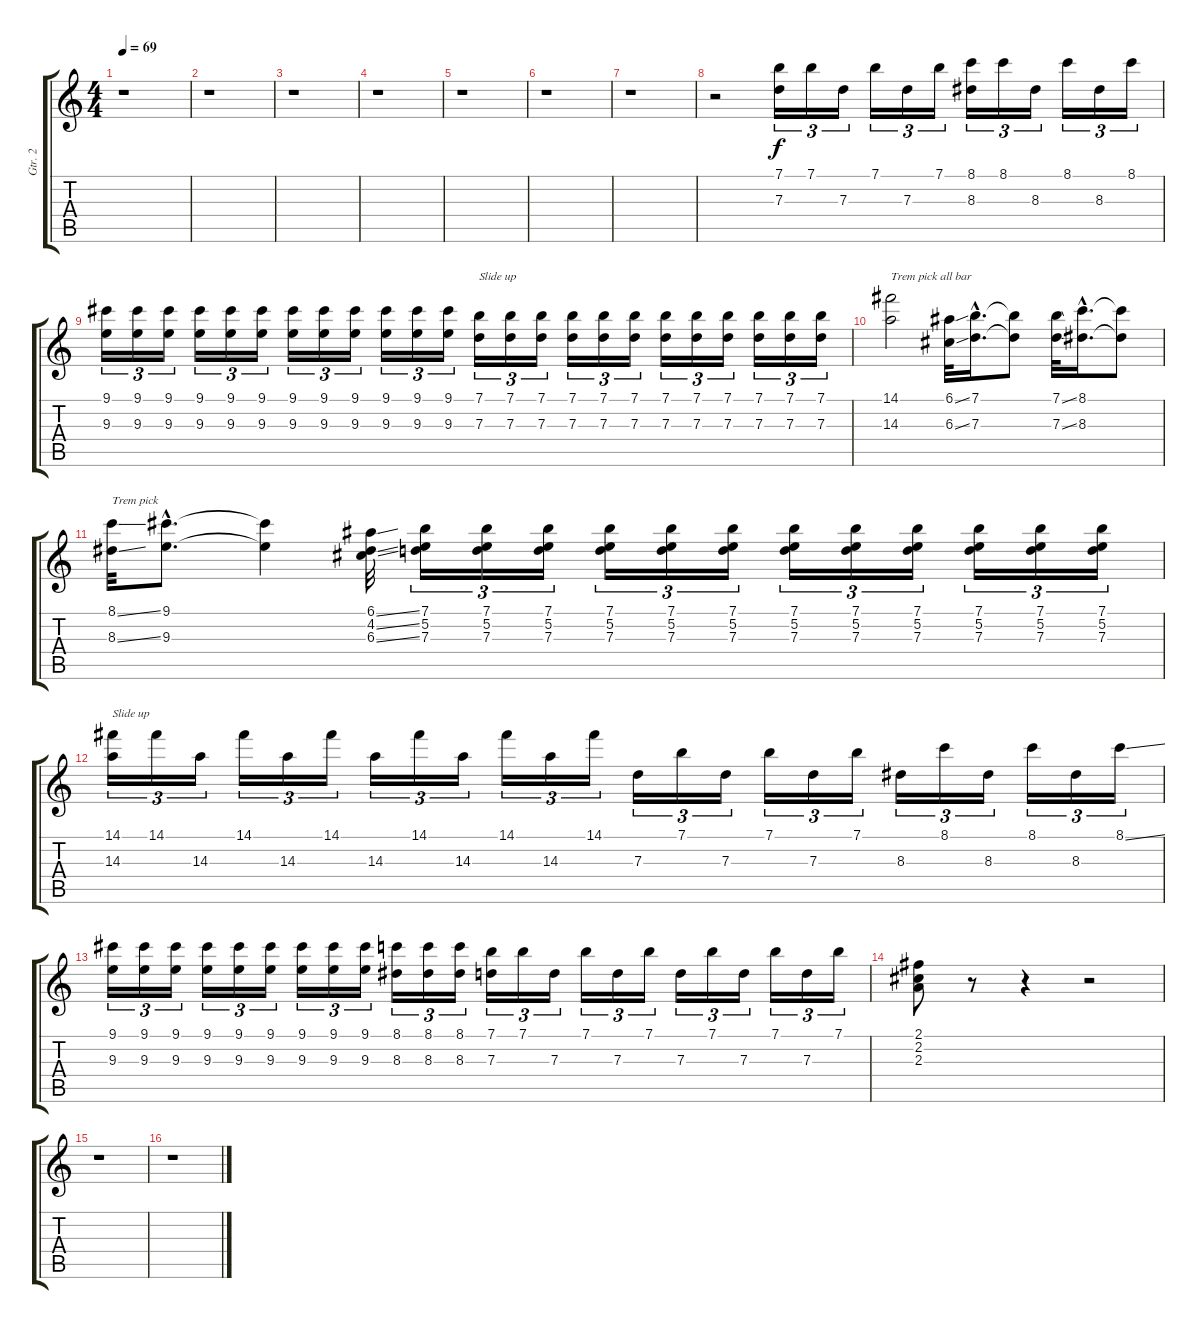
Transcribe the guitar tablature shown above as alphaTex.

\track ("Gtr. 2" "Gtr. 2") {instrument overdrivenguitar}
\staff {score tabs}
\tuning (E4 B3 G3 D3 A2 E2) {hide}
\ts (4 4)
\tempo 69
\clef g2
\ks c
r.1{dy f instrument overdrivenguitar} |
r.1 |
r.1 |
r.1 |
r.1 |
r.1 |
r.1 |
r.2 (7.1 7.3).16{tu (3 2)} 7.1.16{tu (3 2)} 7.3.16{tu (3 2)} 7.1.16{tu (3 2)} 7.3.16{tu (3 2)} 7.1.16{tu (3 2)} (8.1 8.3).16{tu (3 2)} 8.1.16{tu (3 2)} 8.3.16{tu (3 2)} 8.1.16{tu (3 2)} 8.3.16{tu (3 2)} 8.1.16{tu (3 2)} |
(9.1 9.3).16{tu (3 2)} (9.1 9.3).16{tu (3 2)} (9.1 9.3).16{tu (3 2)} (9.1 9.3).16{tu (3 2)} (9.1 9.3).16{tu (3 2)} (9.1 9.3).16{tu (3 2)} (9.1 9.3).16{tu (3 2)} (9.1 9.3).16{tu (3 2)} (9.1 9.3).16{tu (3 2)} (9.1 9.3).16{tu (3 2)} (9.1 9.3).16{tu (3 2)} (9.1 9.3).16{tu (3 2)} (7.1 7.3).16{tu (3 2) txt "Slide up"} (7.1 7.3).16{tu (3 2)} (7.1 7.3).16{tu (3 2)} (7.1 7.3).16{tu (3 2)} (7.1 7.3).16{tu (3 2)} (7.1 7.3).16{tu (3 2)} (7.1 7.3).16{tu (3 2)} (7.1 7.3).16{tu (3 2)} (7.1 7.3).16{tu (3 2)} (7.1 7.3).16{tu (3 2)} (7.1 7.3).16{tu (3 2)} (7.1 7.3).16{tu (3 2)} |
(14.1 14.3).2{txt "Trem pick all bar"} (6.1{ss} 6.3{ss}).32 (7.1{hac} 7.3{hac}).16{d} (7.1{t} 7.3{t}).8 (7.1{ss} 7.3{ss}).32 (8.1{hac} 8.3{hac}).16{d} (8.1{t} 8.3{t}).8 |
(8.1{ss} 8.3{ss}).32{txt "Trem pick"} (9.1{hac} 9.3{hac}).8{d} (9.1{t} 9.3{t}).4 (6.1{ss} 4.2{ss} 6.3{ss}).32 (7.1 5.2 7.3).16{tu (3 2)} (7.1 5.2 7.3).16{tu (3 2)} (7.1 5.2 7.3).16{tu (3 2)} (7.1 5.2 7.3).16{tu (3 2)} (7.1 5.2 7.3).16{tu (3 2)} (7.1 5.2 7.3).16{tu (3 2)} (7.1 5.2 7.3).16{tu (3 2)} (7.1 5.2 7.3).16{tu (3 2)} (7.1 5.2 7.3).16{tu (3 2)} (7.1 5.2 7.3).16{tu (3 2)} (7.1 5.2 7.3).16{tu (3 2)} (7.1 5.2 7.3).16{tu (3 2)} |
(14.1 14.3).16{tu (3 2) txt "Slide up"} 14.1.16{tu (3 2)} 14.3.16{tu (3 2)} 14.1.16{tu (3 2)} 14.3.16{tu (3 2)} 14.1.16{tu (3 2)} 14.3.16{tu (3 2)} 14.1.16{tu (3 2)} 14.3.16{tu (3 2)} 14.1.16{tu (3 2)} 14.3.16{tu (3 2)} 14.1.16{tu (3 2)} 7.3.16{tu (3 2)} 7.1.16{tu (3 2)} 7.3.16{tu (3 2)} 7.1.16{tu (3 2)} 7.3.16{tu (3 2)} 7.1.16{tu (3 2)} 8.3.16{tu (3 2)} 8.1.16{tu (3 2)} 8.3.16{tu (3 2)} 8.1.16{tu (3 2)} 8.3.16{tu (3 2)} 8.1{ss}.16{tu (3 2)} |
(9.1 9.3).16{tu (3 2)} (9.1 9.3).16{tu (3 2)} (9.1 9.3).16{tu (3 2)} (9.1 9.3).16{tu (3 2)} (9.1 9.3).16{tu (3 2)} (9.1 9.3).16{tu (3 2)} (9.1 9.3).16{tu (3 2)} (9.1 9.3).16{tu (3 2)} (9.1 9.3).16{tu (3 2)} (8.1 8.3).16{tu (3 2)} (8.1 8.3).16{tu (3 2)} (8.1 8.3).16{tu (3 2)} (7.1 7.3).16{tu (3 2)} 7.1.16{tu (3 2)} 7.3.16{tu (3 2)} 7.1.16{tu (3 2)} 7.3.16{tu (3 2)} 7.1.16{tu (3 2)} 7.3.16{tu (3 2)} 7.1.16{tu (3 2)} 7.3.16{tu (3 2)} 7.1.16{tu (3 2)} 7.3.16{tu (3 2)} 7.1.16{tu (3 2)} |
(2.1 2.2 2.3).8 r.8 r.4 r.2 |
r.1 |
r.1
